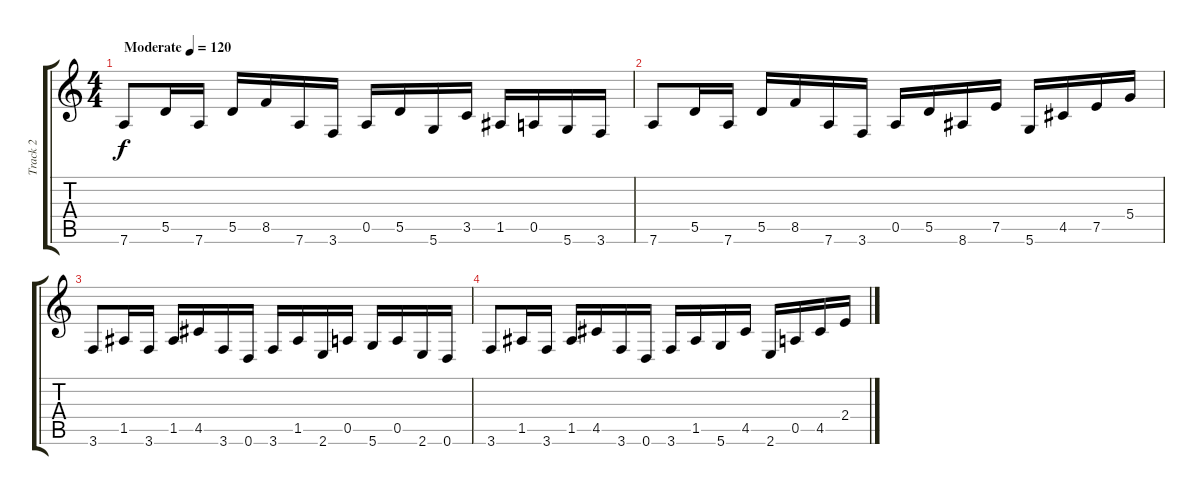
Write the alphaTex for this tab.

\track ("Track 2" "Track 2") {instrument overdrivenguitar}
\staff {score tabs}
\tuning (E4 B3 G3 D3 A2 D2) {hide}
\ts (4 4)
\tempo (120 "Moderate")
\clef g2
\ks c
7.6.8{dy f instrument overdrivenguitar} 5.5.16 7.6.16 5.5.16 8.5.16 7.6.16 3.6.16 0.5.16 5.5.16 5.6.16 3.5.16 1.5.16 0.5.16 5.6.16 3.6.16 |
7.6.8 5.5.16 7.6.16 5.5.16 8.5.16 7.6.16 3.6.16 0.5.16 5.5.16 8.6.16 7.5.16 5.6.16 4.5.16 7.5.16 5.4.16 |
3.6.8 1.5.16 3.6.16 1.5.16 4.5.16 3.6.16 0.6.16 3.6.16 1.5.16 2.6.16 0.5.16 5.6.16 0.5.16 2.6.16 0.6.16 |
3.6.8 1.5.16 3.6.16 1.5.16 4.5.16 3.6.16 0.6.16 3.6.16 1.5.16 5.6.16 4.5.16 2.6.16 0.5.16 4.5.16 2.4.16
